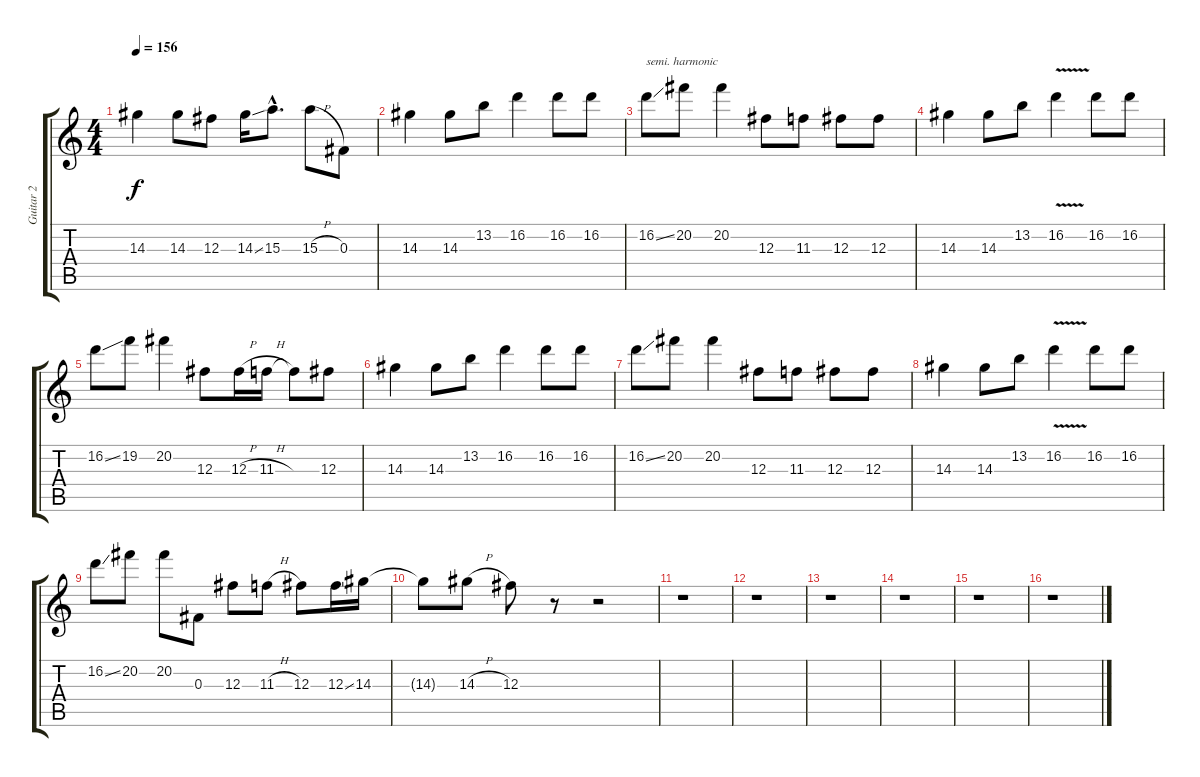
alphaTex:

\track ("Guitar 2" "Guitar 2") {instrument distortionguitar}
\staff {score tabs}
\tuning (Eb4 Bb3 Gb3 Db3 Ab2 Eb2) {hide}
\ts (4 4)
\tempo 156
\clef g2
\ks c
14.3.4{dy f} 14.3.8 12.3.8 14.3{ss}.16 15.3{hac}.8{d} 15.3{h}.8 0.3.8 |
14.3.4 14.3.8 13.2.8 16.2.4 16.2.8 16.2.8 |
16.2{ss}.8{txt "semi. harmonic"} 20.2.8 20.2.4 12.3.8 11.3.8 12.3.8 12.3.8 |
14.3.4 14.3.8 13.2.8 16.2{v}.4 16.2.8 16.2.8 |
16.2{ss}.8 19.2.8 20.2.4 12.3.8 12.3{h}.16 11.3{h}.16 11.3{t}.8 12.3.8 |
14.3.4 14.3.8 13.2.8 16.2.4 16.2.8 16.2.8 |
16.2{ss}.8 20.2.8 20.2.4 12.3.8 11.3.8 12.3.8 12.3.8 |
14.3.4 14.3.8 13.2.8 16.2{v}.4 16.2.8 16.2.8 |
16.2{ss}.8 20.2.8 20.2.8 0.3.8 12.3.8 11.3{h}.8 12.3.8 12.3{ss}.16 14.3.16 |
14.3{t}.8 14.3{h}.8 12.3.8 r.8 r.2 |
r.1 |
r.1 |
r.1 |
r.1 |
r.1 |
r.1
